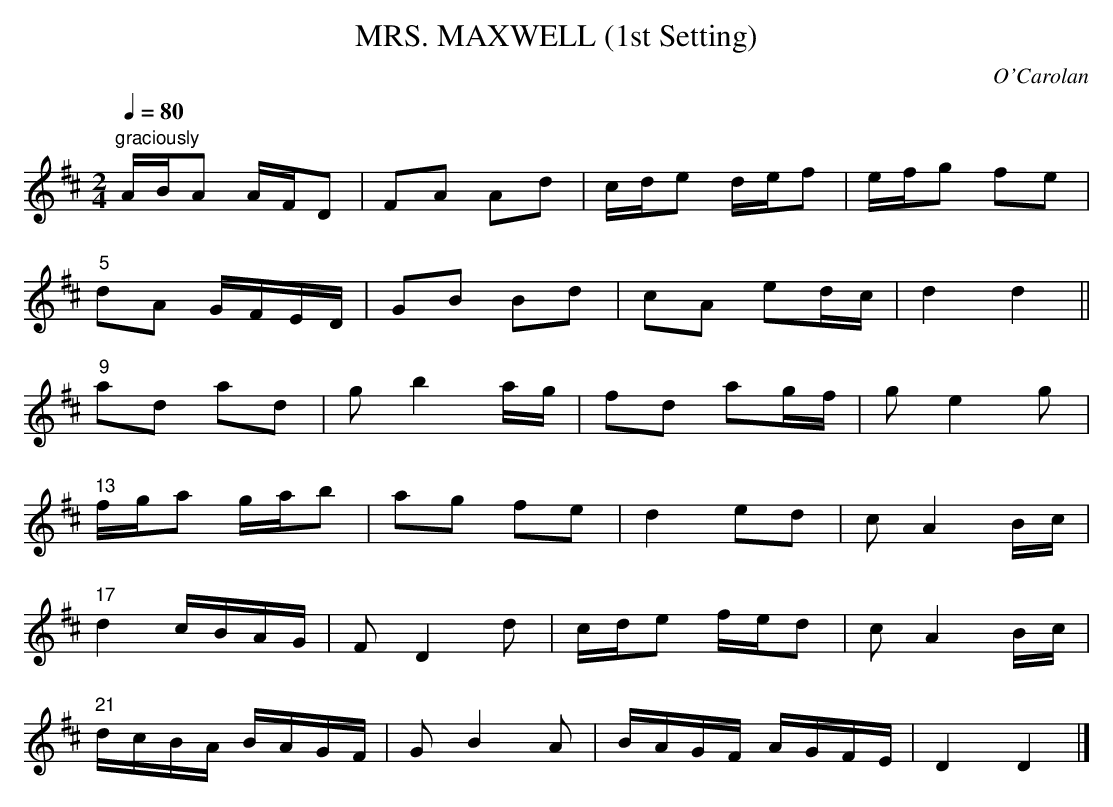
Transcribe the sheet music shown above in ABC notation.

X:1
T:MRS. MAXWELL (1st Setting)
C:O'Carolan
Q:1/4=80
M:2/4
L:1/8
K:D
"graciously"
A/B/A A/F/D|FA Ad|c/d/e d/e/f|e/f/g fe|
"5"dA G/F/E/D/|GB Bd|cA ed/c/|d2d2||
"9"ad ad|g b2a/g/|fd ag/f/|g e2g|
"13"f/g/a g/a/b|ag fe|d2ed|c A2B/c/|
"17"d2c/B/A/G/|F D2d|c/d/e f/e/d|c A2B/c/|
"21"d/c/B/A/ B/A/G/F/|G B2A|B/A/G/F/ A/G/F/E/|D2D2|]
